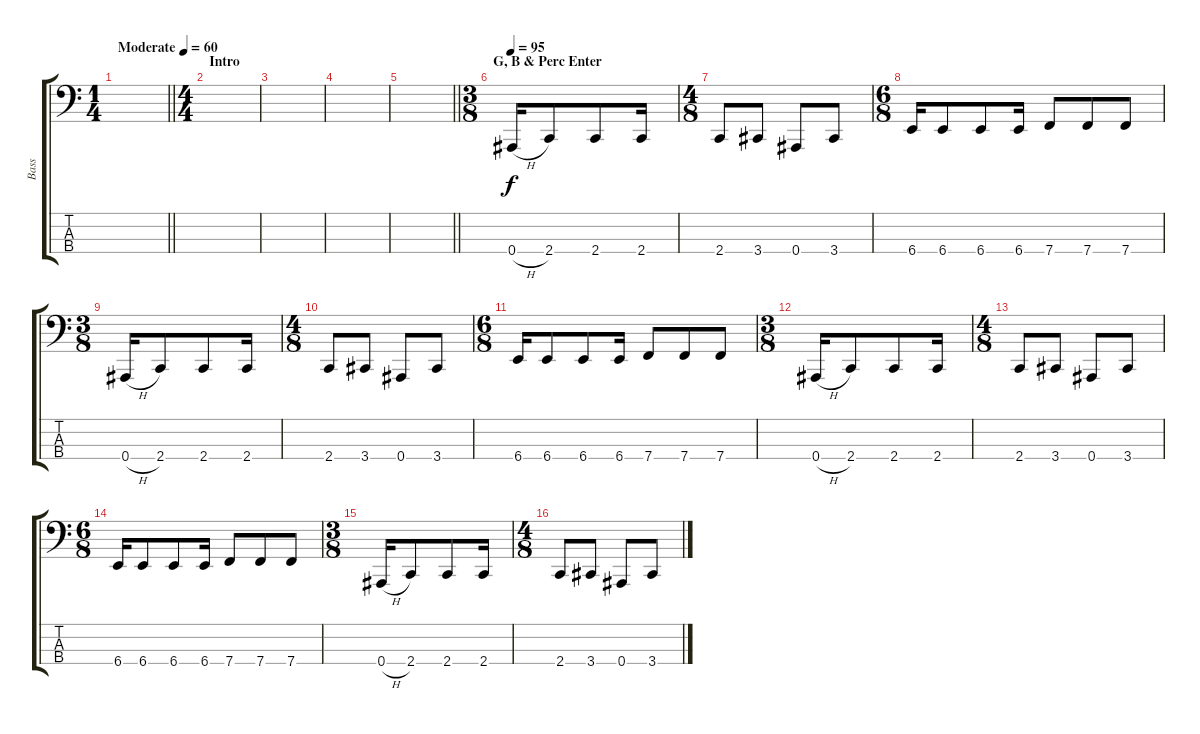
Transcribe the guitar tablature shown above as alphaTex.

\track ("Bass" "Bass") {instrument electricbassfinger}
\staff {score tabs}
\tuning (Eb2 Bb1 F1 Bb0) {hide}
\ts (1 4)
\tempo (60 "Moderate")
\clef f4
\barLineRight lightlight
\ks c
|
\ts (4 4)
\section ("" "Intro")
|
|
|
\barLineRight lightlight
|
\ts (3 8)
\section ("" "G, B & Perc Enter")
\tempo 95
0.4{h}.16 2.4.8 2.4.8 2.4.16 |
\ts (4 8)
2.4.8 3.4.8 0.4.8 3.4.8 |
\ts (6 8)
6.4.16 6.4.8 6.4.8 6.4.16 7.4.8 7.4.8 7.4.8 |
\ts (3 8)
0.4{h}.16 2.4.8 2.4.8 2.4.16 |
\ts (4 8)
2.4.8 3.4.8 0.4.8 3.4.8 |
\ts (6 8)
6.4.16 6.4.8 6.4.8 6.4.16 7.4.8 7.4.8 7.4.8 |
\ts (3 8)
0.4{h}.16 2.4.8 2.4.8 2.4.16 |
\ts (4 8)
2.4.8 3.4.8 0.4.8 3.4.8 |
\ts (6 8)
6.4.16 6.4.8 6.4.8 6.4.16 7.4.8 7.4.8 7.4.8 |
\ts (3 8)
0.4{h}.16 2.4.8 2.4.8 2.4.16 |
\ts (4 8)
2.4.8 3.4.8 0.4.8 3.4.8
